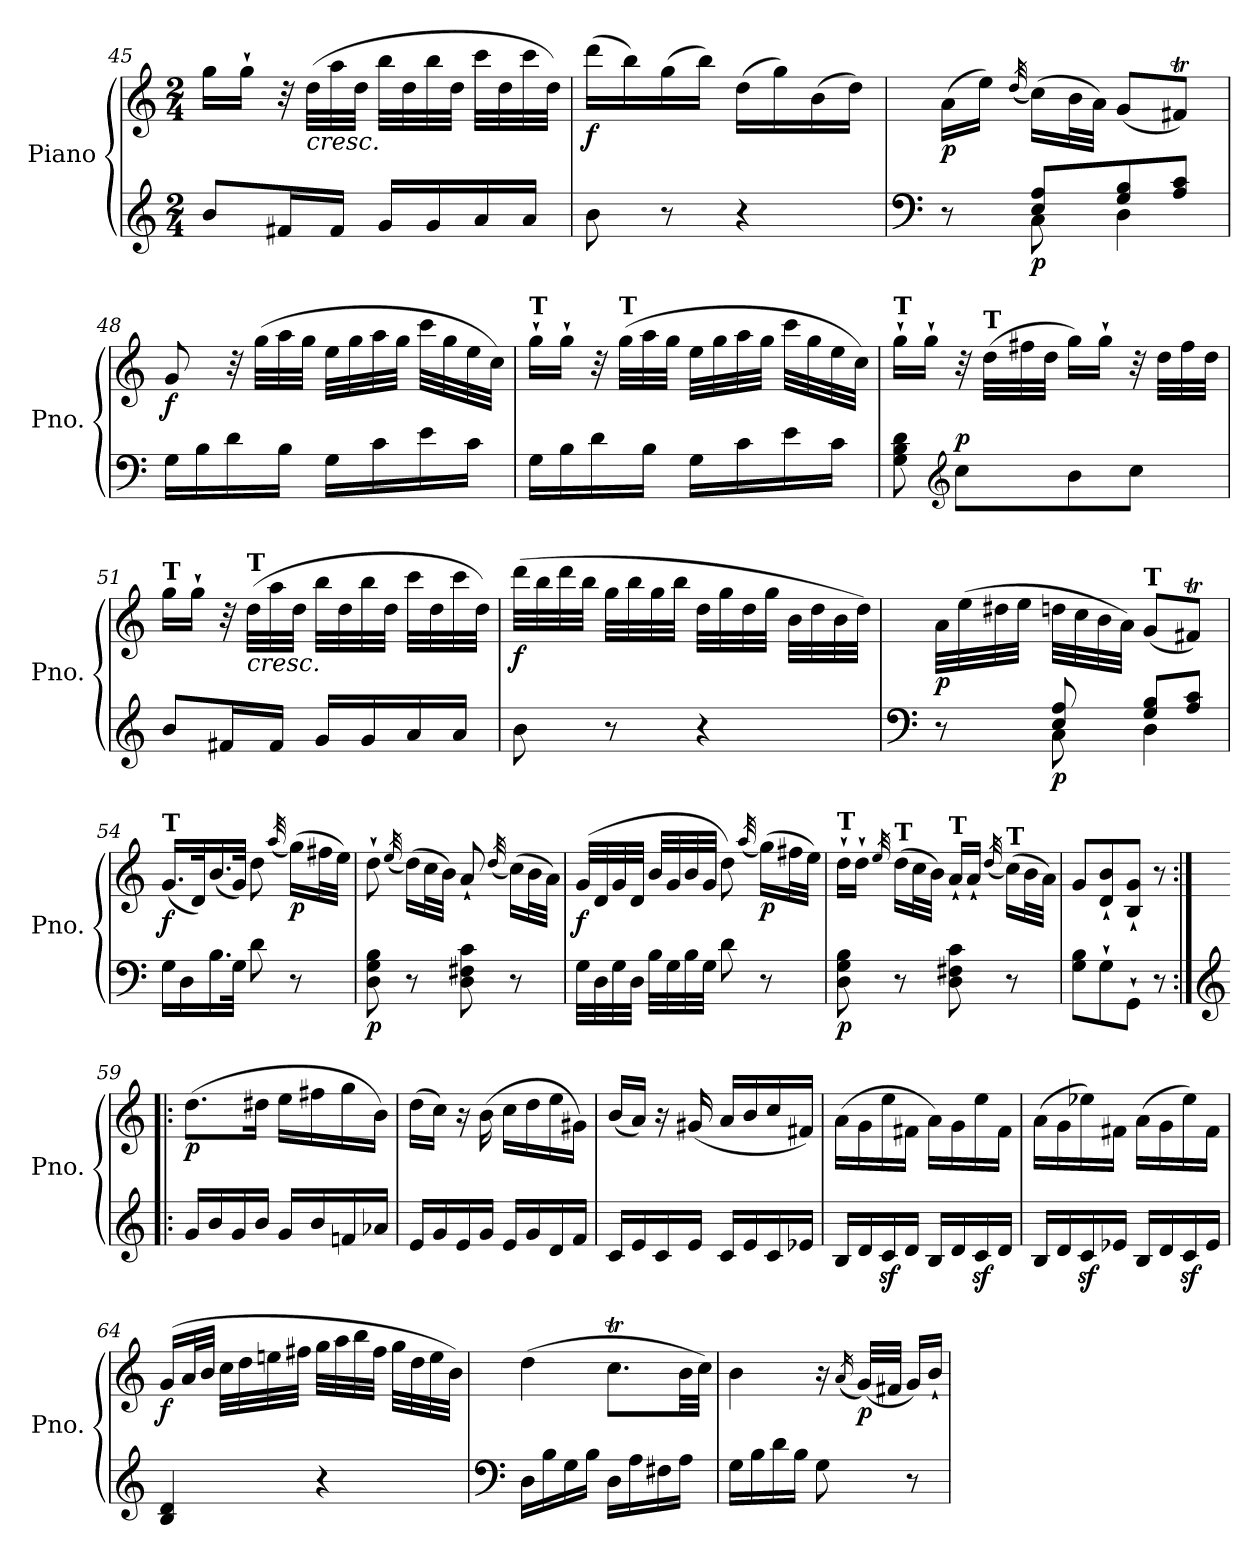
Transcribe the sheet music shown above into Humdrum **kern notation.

**kern	**kern	**dynam
*part1	*part1	*part1
*staff2	*staff1	*staff1/2
*I"Piano	*	*
*I'Pno.	*	*
*clefG2	*clefG2	*
*k[]	*k[]	*
*M2/4	*M2/4	*
=45	=45	=45
8b/L	16gg\LL	.
.	16gg`\JJ	.
16f#X/L	32r	.
!	!LO:TX:b:i:t=cresc.	!
.	(>32dd\LLL	.
16f#/JJ	32aa\	.
.	32dd\JJJ	.
16g/LL	32bb\LLL	.
.	32dd\	.
16g/	32bb\	.
.	32dd\JJJ	.
16a/	32ccc\LLL	.
.	32dd\	.
16a/JJ	32ccc\	.
.	32dd\JJJ)	.
!!LO:LB:g=z
=46	=46	=46
!	!	!LO:DY:b
8b\	(>16ddd\LL	f
.	16bb\)	.
8r	(>16gg\	.
.	16bb\JJ)	.
4r	(>16dd\LL	.
.	16gg\)	.
.	(>16b\	.
.	16dd\JJ)	.
=47	=47	=47
*clefF4	*	*
*^	*	*
!	!	!	!LO:DY:b
8r	8ryy	(>16a\LL	p
.	.	16ee\JJ)	.
.	.	(<32qdd/	.
!	!	!	!LO:DY:b=2
8E/ 8A/L	8C\	(>16cc\LL)	p
.	.	32b\L	.
.	.	32a\JJJ)	.
8G/ 8B/	4D\	(<8g/L	.
8A/ 8c/J	.	8f#Xt/J)	.
*v	*v	*	*
=48	=48	=48
!	!	!LO:DY:b
16G\LL	8g/	f
16B\	.	.
16d\	32r	.
.	(>32gg\LLL	.
16B\JJ	32aa\	.
.	32gg\JJJ	.
16G\LL	32ee\LLL	.
.	32gg\	.
16c\	32aa\	.
.	32gg\JJJ	.
16e\	32ccc\LLL	.
.	32gg\	.
16c\JJ	32ee\	.
.	32cc\JJJ)	.
=49	=49	=49
!	!LO:TX:a:B:t=T	!
16G\LL	16gg`\LL	.
16B\	16gg`\JJ	.
16d\	32r	.
!	!LO:TX:a:B:t=T	!
.	(>32gg\LLL	.
16B\JJ	32aa\	.
.	32gg\JJJ	.
16G\LL	32ee\LLL	.
.	32gg\	.
16c\	32aa\	.
.	32gg\JJJ	.
16e\	32ccc\LLL	.
.	32gg\	.
16c\JJ	32ee\	.
.	32cc\JJJ)	.
!!LO:LB:g=z
=50	=50	=50
!	!LO:TX:a:B:t=T	!
8G\ 8B\ 8d\	16gg`\LL	.
.	16gg`\JJ	.
*clefG2	*	*
!	!	!LO:DY:a=2
8cc\L	32r	p
!	!LO:TX:a:B:t=T	!
.	(>32dd\LLL	.
.	32ff#X\	.
.	32dd\JJJ	.
8b\	16gg\LL)	.
.	16gg`\JJ	.
8cc\J	32r	.
.	32dd\LLL	.
.	32ff#\	.
.	32dd\JJJ	.
=51	=51	=51
!	!LO:TX:a:B:t=T	!
8b/L	16gg\LL	.
.	16gg`\JJ	.
16f#X/L	32r	.
!	!LO:TX:a:B:t=T	!
!	!LO:TX:b:i:t=cresc.	!
.	(>32dd\LLL	.
16f#/JJ	32aa\	.
.	32dd\JJJ	.
16g/LL	32bb\LLL	.
.	32dd\	.
16g/	32bb\	.
.	32dd\JJJ	.
16a/	32ccc\LLL	.
.	32dd\	.
16a/JJ	32ccc\	.
.	32dd\JJJ)	.
=52	=52	=52
!	!	!LO:DY:b
8b\	(>32ddd\LLL	f
.	32bb\	.
.	32ddd\	.
.	32bb\JJJ	.
8r	32gg\LLL	.
.	32bb\	.
.	32gg\	.
.	32bb\JJJ	.
4r	32dd\LLL	.
.	32gg\	.
.	32dd\	.
.	32gg\JJJ	.
.	32b\LLL	.
.	32dd\	.
.	32b\	.
.	32dd\JJJ)	.
=53	=53	=53
*clefF4	*	*
*^	*	*
!	!	!	!LO:DY:b
8r	8ryy	32a\LLL	p
.	.	(>32ee\	.
.	.	32dd#X\	.
.	.	32ee\JJJ	.
!	!	!	!LO:DY:b=2
8E/ 8A/	8C\	32ddn\LLL	p
.	.	32cc\	.
.	.	32b\	.
.	.	32a\JJJ)	.
!	!	!LO:TX:a:B:t=T	!
8G/ 8B/L	4D\	(<8g/L	.
8A/ 8c/J	.	8f#Xt/J)	.
*v	*v	*	*
!!LO:LB:g=z
=54	=54	=54
!	!LO:TX:a:B:t=T	!
!	!	!LO:DY:b
16G\LL	(<16.g/LL	f
16D\	.	.
.	32d/K)	.
16.B\	(<16.b/	.
32G\JJk	32g/JJk)	.
8d\	8dd\	.
.	(<32qaa/	.
!	!	!LO:DY:b
8r	(>16gg\LL)	p
.	32ff#X\L	.
.	32ee\JJJ)	.
=55	=55	=55
!	!	!LO:DY:b=2
8D\ 8G\ 8B\	8dd`\	p
.	(<32qee/	.
8r	(>16dd\LL)	.
.	32cc\L	.
.	32b\JJJ)	.
8D\ 8F#X\ 8c\	8a`/	.
.	(<32qdd/	.
8r	(>16cc\LL)	.
.	32b\L	.
.	32a\JJJ)	.
=56	=56	=56
!	!	!LO:DY:b
32G\LLL	(>32g/LLL	f
32D\	32d/	.
32G\	32g/	.
32D\JJJ	32d/JJJ	.
32B\LLL	32b/LLL	.
32G\	32g/	.
32B\	32b/	.
32G\JJJ	32g/JJJ	.
8d\	8dd\)	.
.	(<32qaa/	.
!	!	!LO:DY:b
8r	(>16gg\LL)	p
.	32ff#X\L	.
.	32ee\JJJ)	.
=57	=57	=57
!	!LO:TX:a:B:t=T	!
!	!	!LO:DY:b=2
8D\ 8G\ 8B\	16dd`\LL	p
.	16dd`\JJ	.
.	32qee/	.
!	!LO:TX:a:B:t=T	!
8r	(>16dd\LL	.
.	32cc\L	.
.	32b\JJJ)	.
!	!LO:TX:a:B:t=T	!
8D\ 8F#X\ 8c\	16a`/LL	.
.	16a`/JJ	.
.	(<32qdd/	.
!	!LO:TX:a:B:t=T	!
8r	(>16cc\LL)	.
.	32b\L	.
.	32a\JJJ)	.
=58	=58	=58
8G\ 8B\L	8g/L	.
8G`\	8d/` 8b/`	.
8GG`\J	8B/` 8g/`J	.
8r	8r	.
!!LO:PB:g=z
=59:|!|:	=59:|!|:	=59:|!|:
*clefG2	*	*
!	!	!LO:DY:b
16g/LL	(>8.dd\L	p
16b/	.	.
16g/	.	.
16b/JJ	16dd#X\Jk	.
16g/LL	16ee\LL	.
16b/	16ff#X\	.
16fn/	16gg\	.
16a-X/JJ	16b\JJ)	.
=60	=60	=60
16e/LL	(>16dd\LL	.
16g/	16cc\JJ)	.
16e/	16r	.
16g/JJ	(>16b\	.
16e/LL	16cc\LL	.
16g/	16dd\	.
16d/	16ee\	.
16f/JJ	16g#X\JJ)	.
=61	=61	=61
16c/LL	(<16b/LL	.
16e/	16a/JJ)	.
16c/	16r	.
16e/JJ	(<16g#X/	.
16c/LL	16a/LL	.
16e/	16b/	.
16c/	16cc/	.
16e-X/JJ	16f#X/JJ)	.
=62	=62	=62
16B/LL	(>16a\LL	.
16d/	16g\	.
16cz>/	16ee\	.
16d/JJ	16f#X\JJ	.
16B/LL	16a\LL)	.
16d/	16g\	.
16cz>/	16ee\	.
16d/JJ	16f#\JJ	.
=63	=63	=63
16B/LL	(>16a\LL	.
16d/	16g\	.
16cz>/	16ee-X\)	.
16e-X/JJ	16f#X\JJ	.
16B/LL	(>16a\LL	.
16d/	16g\	.
16cz>/	16ee-\)	.
16e-/JJ	16f#\JJ	.
!!LO:LB:g=z
=64	=64	=64
!	!	!LO:DY:b
4B/ 4d/	(>16g/LL	f
.	32a/L	.
.	32b/JJJ	.
.	32cc\LLL	.
.	32dd\	.
.	32een\	.
.	32ff#X\JJJ	.
4r	32gg\LLL	.
.	32aa\	.
.	32bb\	.
.	32ff#\JJJ	.
.	32gg\LLL	.
.	32dd\	.
.	32ee\	.
.	32b\JJJ)	.
=65	=65	=65
*clefF4	*	*
16D\LL	(>4dd\	.
16B\	.	.
16G\	.	.
16B\JJ	.	.
16D\LL	8.ccT\L	.
16A\	.	.
16F#X\	.	.
16A\JJ	32b\LL	.
.	32cc\JJJ)	.
=66	=66	=66
16G\LL	4b\	.
16B\	.	.
16d\	.	.
16B\JJ	.	.
8G\	16r	.
.	(<16qa/	.
!	!	!LO:DY:b
.	(<32g/LLL)	p
.	32f#X/JJJ	.
8r	16g/LL)	.
.	16b`/JJ	.
=	=	=
*-	*-	*-
